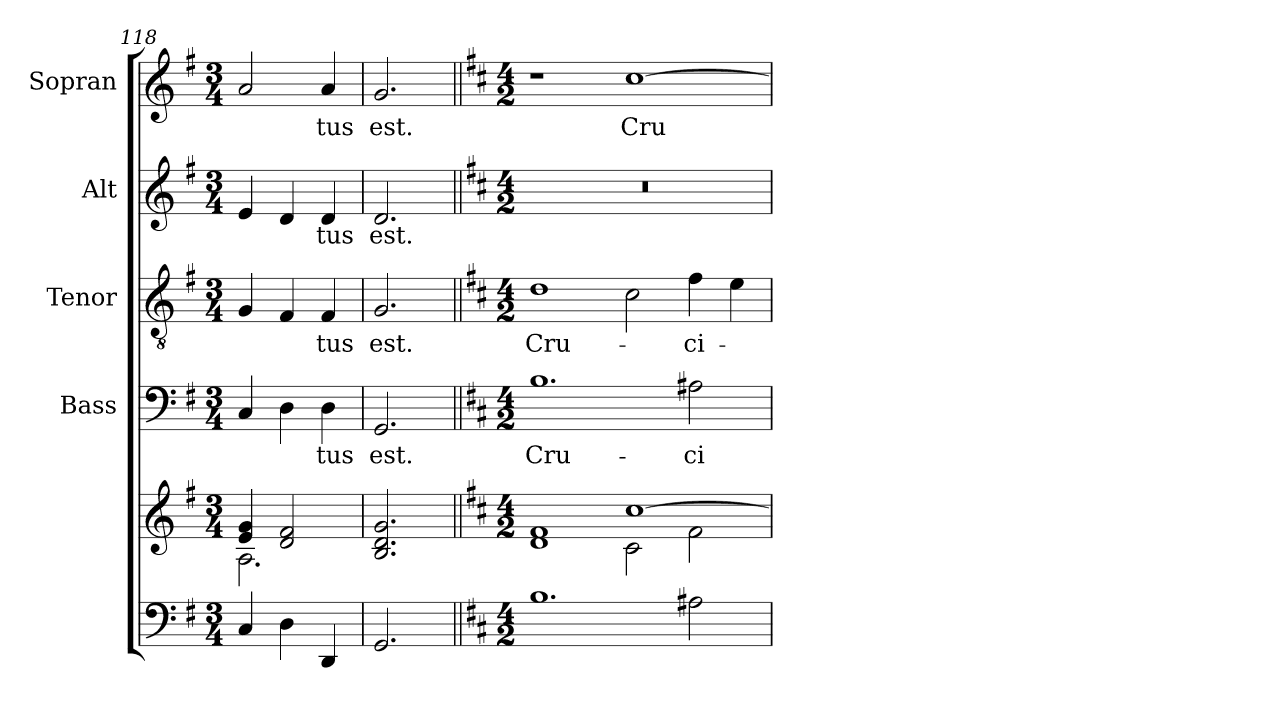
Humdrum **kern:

**kern	**kern	**kern	**text	**kern	**text	**kern	**text	**kern	**text
*part5	*part5	*part4	*part4	*part3	*part3	*part2	*part2	*part1	*part1
*staff6	*staff5	*staff4	*staff4	*staff3	*staff3	*staff2	*staff2	*staff1	*staff1
*	*	*I"Bass	*	*I"Tenor	*	*I"Alt	*	*I"Sopran	*
*	*	*I'B.	*	*I'T.	*	*I'A.	*	*I'S.	*
*clefF4	*clefG2	*clefF4	*	*clefGv2	*	*clefG2	*	*clefG2	*
*k[f#]	*k[f#]	*k[f#]	*	*k[f#]	*	*k[f#]	*	*k[f#]	*
*G:	*G:	*G:	*	*G:	*	*G:	*	*G:	*
*M3/4	*M3/4	*M3/4	*	*M3/4	*	*M3/4	*	*M3/4	*
=118	=118	=118	=118	=118	=118	=118	=118	=118	=118
*	*^	*	*	*	*	*	*	*	*
4C/	4e/ 4g/	2.A\	4C/	.	4G/	.	4e/	.	2a/	.
4D\	2d/ 2f#/	.	4D\	.	4F#/	.	4d/	.	.	.
!	!	!	!	!LO:LY:b	!	!LO:LY:b	!	!LO:LY:b	!	!LO:LY:b
4DD/	.	.	4D\	-tus	4F#/	-tus	4d/	-tus	4a/	-tus
*	*v	*v	*	*	*	*	*	*	*	*
=119	=119	=119	=119	=119	=119	=119	=119	=119	=119
!	!	!	!LO:LY:b	!	!LO:LY:b	!	!LO:LY:b	!	!LO:LY:b
2.GG/	2.B/ 2.d/ 2.g/	2.GG/	est.	2.G/	est.	2.d/	est.	2.g/	est.
=120||	=120||	=120||	=120||	=120||	=120||	=120||	=120||	=120||	=120||
*k[f#c#]	*k[f#c#]	*k[f#c#]	*	*k[f#c#]	*	*k[f#c#]	*	*k[f#c#]	*
*D:	*D:	*D:	*	*D:	*	*D:	*	*D:	*
*M4/2	*M4/2	*M4/2	*	*M4/2	*	*M4/2	*	*M4/2	*
*	*^	*	*	*	*	*	*	*	*
!	!	!	!	!LO:LY:b	!	!LO:LY:b	!	!	!	!
1.B	1f#	1d	1.B	Cru-	1d	Cru-	0r	.	1r	.
!	!	!	!	!	!	!	!	!	!	!LO:LY:b
.	[>1cc#	2c#\	.	.	2c#\	.	.	.	[1cc#	Cru-
!	!	!	!	!LO:LY:b	!	!LO:LY:b	!	!	!	!
2A#X\	.	2f#\	2A#X\	-ci-	4f#\	-ci-	.	.	.	.
.	.	.	.	.	4e\	.	.	.	.	.
*	*v	*v	*	*	*	*	*	*	*	*
=	=	=	=	=	=	=	=	=	=
*-	*-	*-	*-	*-	*-	*-	*-	*-	*-
